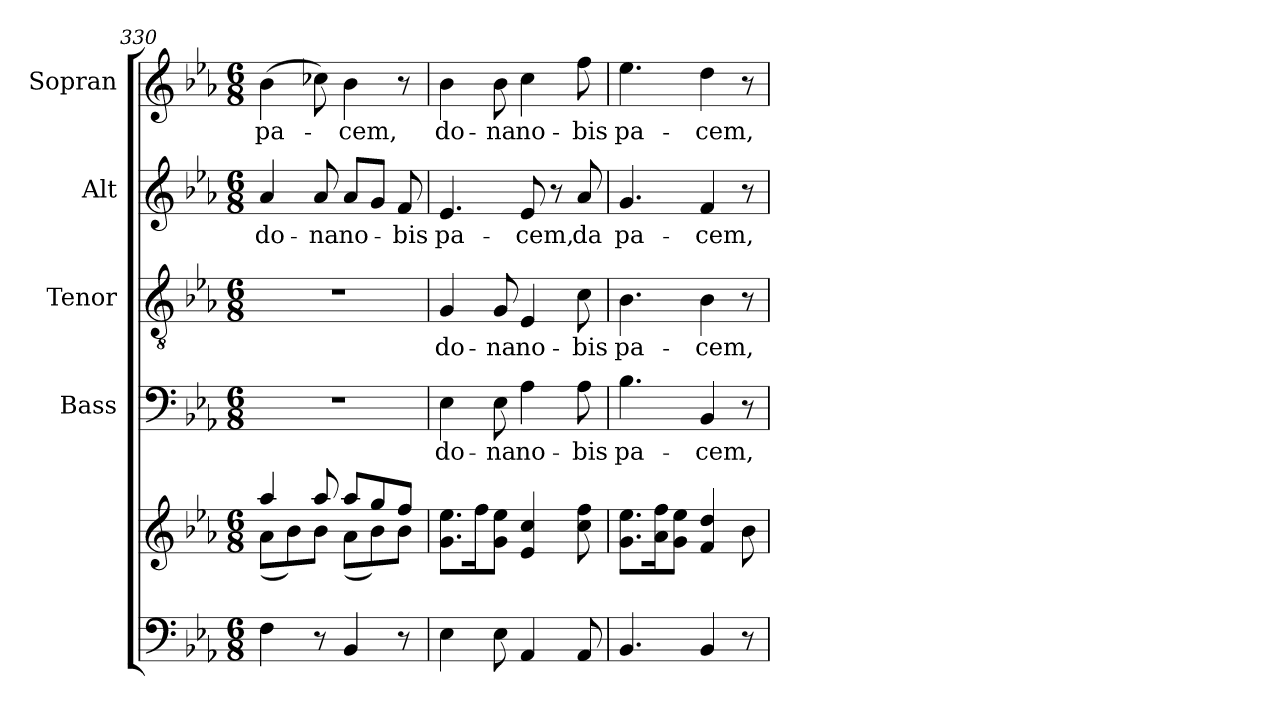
**kern	**kern	**kern	**text	**kern	**text	**kern	**text	**kern	**text
*part5	*part5	*part4	*part4	*part3	*part3	*part2	*part2	*part1	*part1
*staff6	*staff5	*staff4	*staff4	*staff3	*staff3	*staff2	*staff2	*staff1	*staff1
*	*	*I"Bass	*	*I"Tenor	*	*I"Alt	*	*I"Sopran	*
*	*	*I'B.	*	*I'T.	*	*I'A.	*	*I'S.	*
*clefF4	*clefG2	*clefF4	*	*clefGv2	*	*clefG2	*	*clefG2	*
*k[b-e-a-]	*k[b-e-a-]	*k[b-e-a-]	*	*k[b-e-a-]	*	*k[b-e-a-]	*	*k[b-e-a-]	*
*E-:	*E-:	*E-:	*	*E-:	*	*E-:	*	*E-:	*
*M6/8	*M6/8	*M6/8	*	*M6/8	*	*M6/8	*	*M6/8	*
=330	=330	=330	=330	=330	=330	=330	=330	=330	=330
*	*^	*	*	*	*	*	*	*	*
!	!	!	!	!	!	!	!	!LO:LY:b	!	!LO:LY:b
4F\	4aa-/	(<8a-\L	2.r	.	2.r	.	4a-/	do-	(>4b-\	pa-
.	.	8b-\)	.	.	.	.	.	.	.	.
!	!	!	!	!	!	!	!	!LO:LY:b	!	!
8r	8aa-/	8b-\J	.	.	.	.	8a-/	-na	8cc-X\)	.
!	!	!	!	!	!	!	!	!LO:LY:b	!	!LO:LY:b
4BB-/	8aa-/L	(<8a-\L	.	.	.	.	8a-/L	no-	4b-\	-cem,
.	8gg/	8b-\)	.	.	.	.	8g/J	.	.	.
!	!	!	!	!	!	!	!	!LO:LY:b	!	!
8r	8ff/J	8b-\J	.	.	.	.	8f/	-bis	8r	.
=331	=331	=331	=331	=331	=331	=331	=331	=331	=331	=331
!	!	!	!	!LO:LY:b	!	!LO:LY:b	!	!LO:LY:b	!	!LO:LY:b
*	*v	*v	*	*	*	*	*	*	*	*
4E-\	8.g\ 8.ee-\L	4E-\	do-	4G/	do-	4.e-/	pa-	4b-\	do-
.	16ff\k	.	.	.	.	.	.	.	.
!	!	!	!LO:LY:b	!	!LO:LY:b	!	!	!	!LO:LY:b
8E-\	8g\ 8ee-\J	8E-\	-na	8G/	-na	.	.	8b-\	-na
!	!	!	!LO:LY:b	!	!LO:LY:b	!	!LO:LY:b	!	!LO:LY:b
4AA-/	4e-/ 4cc/	4A-\	no-	4E-/	no-	8e-/	-cem,	4cc\	no-
.	.	.	.	.	.	8r	.	.	.
!	!	!	!LO:LY:b	!	!LO:LY:b	!	!LO:LY:b	!	!LO:LY:b
8AA-/	8cc\ 8ff\	8A-\	-bis	8c\	-bis	8a-/	da	8ff\	-bis
=332	=332	=332	=332	=332	=332	=332	=332	=332	=332
!	!	!	!LO:LY:b	!	!LO:LY:b	!	!LO:LY:b	!	!LO:LY:b
4.BB-/	8.g\ 8.ee-\L	4.B-\	pa-	4.B-\	pa-	4.g/	pa-	4.ee-\	pa-
.	16a-\ 16ff\k	.	.	.	.	.	.	.	.
.	8g\ 8ee-\J	.	.	.	.	.	.	.	.
!	!	!	!LO:LY:b	!	!LO:LY:b	!	!LO:LY:b	!	!LO:LY:b
4BB-/	4f/ 4dd/	4BB-/	-cem,	4B-\	-cem,	4f/	-cem,	4dd\	-cem,
8r	8b-\	8r	.	8r	.	8r	.	8r	.
=	=	=	=	=	=	=	=	=	=
*-	*-	*-	*-	*-	*-	*-	*-	*-	*-
